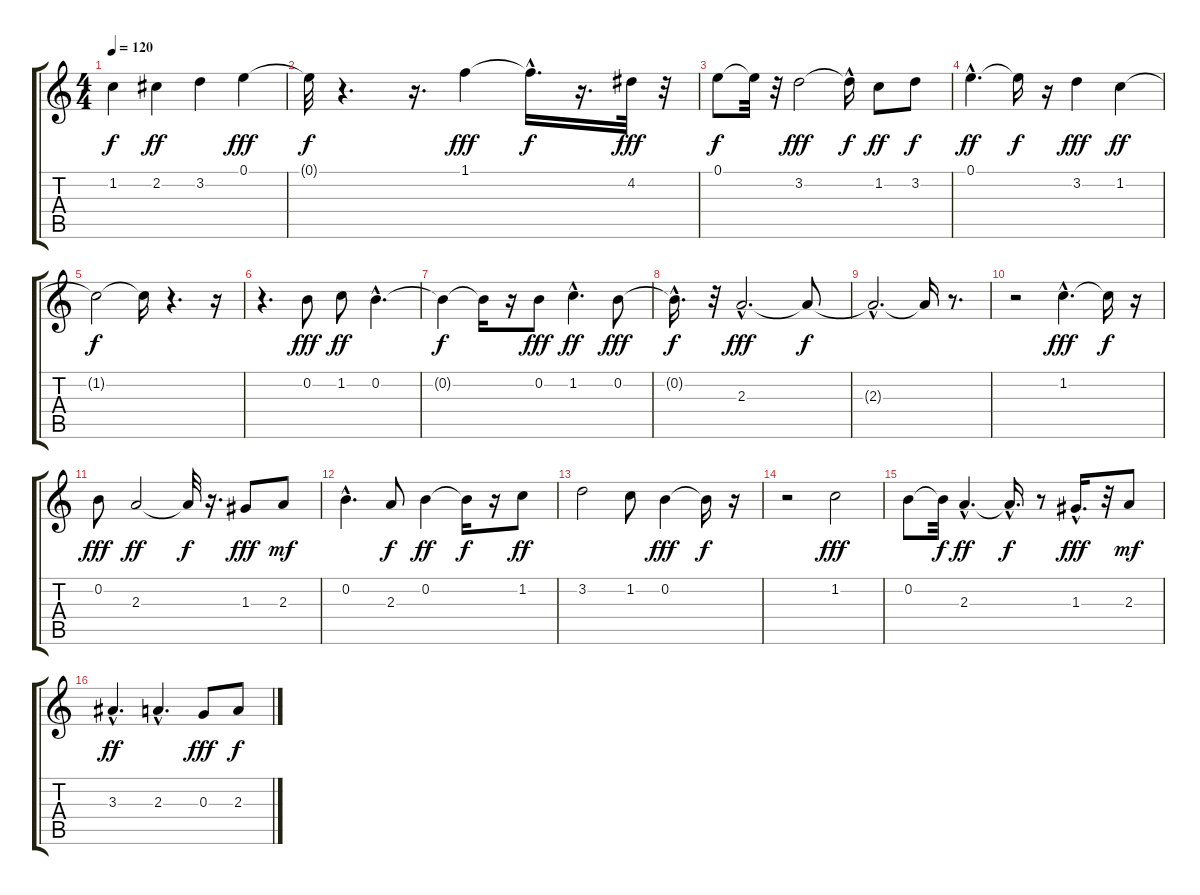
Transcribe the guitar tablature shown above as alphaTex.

\track "" {instrument acousticguitarsteel}
\staff {score tabs}
\tuning (E4 B3 G3 D3 A2 E2) {hide}
\ts (4 4)
\tempo 120
\clef g2
\ks c
1.2{t}.4{dy f} 2.2.4{dy ff} 3.2.4 0.1.4{dy fff} |
0.1{t}.32{dy f} r.4{d} r.16{d} 1.1.4{dy fff} 1.1{hac t}.16{d dy f} r.16{d} 4.2.32{dy fff} r.32 |
0.1.8{dy f} 0.1{t}.32 r.32 3.2.2{dy fff} 3.2{hac t}.16{dy f} 1.2.8{dy ff} 3.2.8{dy f} |
0.1{hac}.4{d dy ff} 0.1{t}.16{dy f} r.16 3.2.4{dy fff} 1.2.4{dy ff} |
1.2{t}.2{dy f} 1.2{t}.16 r.4{d} r.16 |
r.4{d} 0.2.8{dy fff} 1.2.8{dy ff} 0.2{hac}.4{d} |
0.2{t}.4{dy f} 0.2{t}.16 r.16 0.2.8{dy fff} 1.2{hac}.4{d dy ff} 0.2.8{dy fff} |
0.2{hac t}.16{d dy f} r.32 2.3{hac}.2{d dy fff} 2.3{t}.8{dy f} |
2.3{hac t}.2{d} 2.3{t}.16 r.8{d} |
r.2 1.2{hac}.4{d dy fff} 1.2{t}.16{dy f} r.16 |
0.2.8{dy fff} 2.3.2{dy ff} 2.3{t}.32{dy f} r.16{d} 1.3.8{dy fff} 2.3.8{dy mf} |
0.2{hac}.4{d} 2.3.8{dy f} 0.2.4{dy ff} 0.2{t}.16{dy f} r.16 1.2.8{dy ff} |
3.2.2 1.2.8 0.2.4{dy fff} 0.2{t}.16{dy f} r.16 |
r.2 1.2.2{dy fff} |
0.2.8 0.2{t}.32{dy f} 2.3{hac}.4{d dy ff} 2.3{hac t}.16{d dy f} r.8 1.3{hac}.16{d dy fff} r.32 2.3.8{dy mf} |
3.3{hac}.4{d dy ff} 2.3{hac}.4{d} 0.3.8{dy fff} 2.3.8{dy f}
